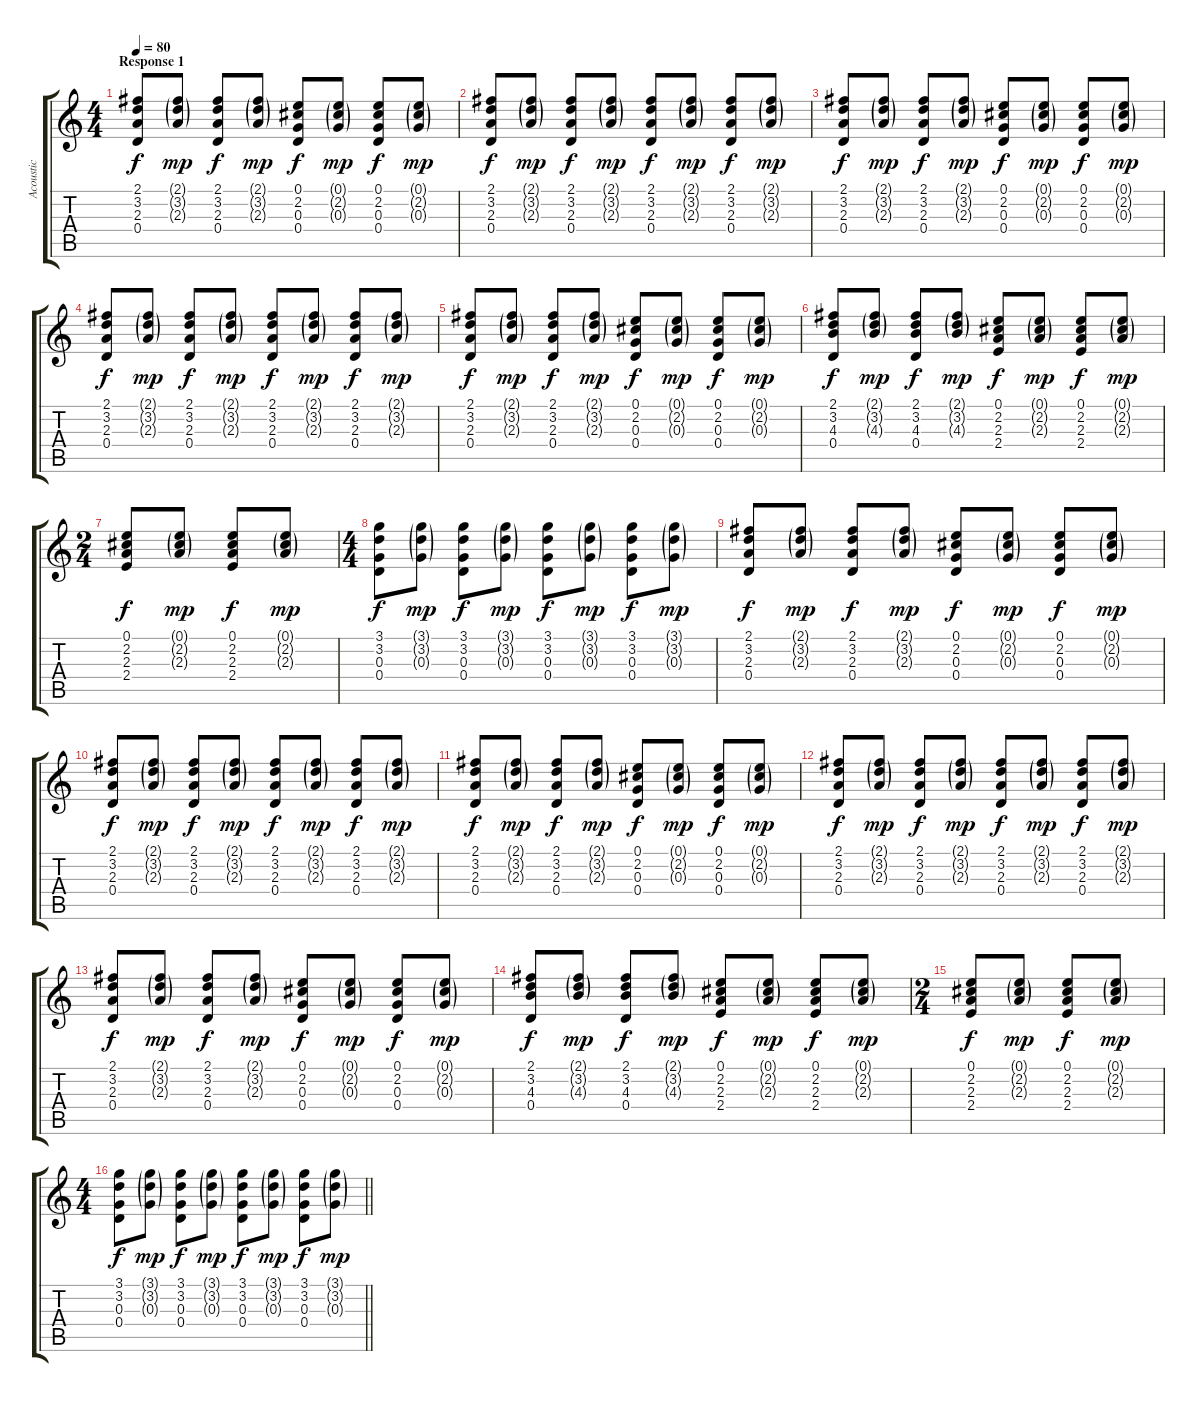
\track ("Acoustic" "Acoustic") {instrument acousticguitarsteel}
\staff {score tabs}
\tuning (E4 B3 G3 D3 A2 E2) {hide}
\ts (4 4)
\section ("" "Response 1")
\tempo 80
\clef g2
\ks c
(2.1 3.2 2.3 0.4).8{dy f} (2.1{g} 3.2{g} 2.3{g}).8{dy mp} (2.1 3.2 2.3 0.4).8{dy f} (2.1{g} 3.2{g} 2.3{g}).8{dy mp} (0.1 2.2 0.3 0.4).8{dy f} (0.1{g} 2.2{g} 0.3{g}).8{dy mp} (0.1 2.2 0.3 0.4).8{dy f} (0.1{g} 2.2{g} 0.3{g}).8{dy mp} |
(2.1 3.2 2.3 0.4).8{dy f} (2.1{g} 3.2{g} 2.3{g}).8{dy mp} (2.1 3.2 2.3 0.4).8{dy f} (2.1{g} 3.2{g} 2.3{g}).8{dy mp} (2.1 3.2 2.3 0.4).8{dy f} (2.1{g} 3.2{g} 2.3{g}).8{dy mp} (2.1 3.2 2.3 0.4).8{dy f} (2.1{g} 3.2{g} 2.3{g}).8{dy mp} |
(2.1 3.2 2.3 0.4).8{dy f} (2.1{g} 3.2{g} 2.3{g}).8{dy mp} (2.1 3.2 2.3 0.4).8{dy f} (2.1{g} 3.2{g} 2.3{g}).8{dy mp} (0.1 2.2 0.3 0.4).8{dy f} (0.1{g} 2.2{g} 0.3{g}).8{dy mp} (0.1 2.2 0.3 0.4).8{dy f} (0.1{g} 2.2{g} 0.3{g}).8{dy mp} |
(2.1 3.2 2.3 0.4).8{dy f} (2.1{g} 3.2{g} 2.3{g}).8{dy mp} (2.1 3.2 2.3 0.4).8{dy f} (2.1{g} 3.2{g} 2.3{g}).8{dy mp} (2.1 3.2 2.3 0.4).8{dy f} (2.1{g} 3.2{g} 2.3{g}).8{dy mp} (2.1 3.2 2.3 0.4).8{dy f} (2.1{g} 3.2{g} 2.3{g}).8{dy mp} |
(2.1 3.2 2.3 0.4).8{dy f} (2.1{g} 3.2{g} 2.3{g}).8{dy mp} (2.1 3.2 2.3 0.4).8{dy f} (2.1{g} 3.2{g} 2.3{g}).8{dy mp} (0.1 2.2 0.3 0.4).8{dy f} (0.1{g} 2.2{g} 0.3{g}).8{dy mp} (0.1 2.2 0.3 0.4).8{dy f} (0.1{g} 2.2{g} 0.3{g}).8{dy mp} |
(2.1 3.2 4.3 0.4).8{dy f} (2.1{g} 3.2{g} 4.3{g}).8{dy mp} (2.1 3.2 4.3 0.4).8{dy f} (2.1{g} 3.2{g} 4.3{g}).8{dy mp} (0.1 2.2 2.3 2.4).8{dy f} (0.1{g} 2.2{g} 2.3{g}).8{dy mp} (0.1 2.2 2.3 2.4).8{dy f} (0.1{g} 2.2{g} 2.3{g}).8{dy mp} |
\ts (2 4)
(0.1 2.2 2.3 2.4).8{dy f} (0.1{g} 2.2{g} 2.3{g}).8{dy mp} (0.1 2.2 2.3 2.4).8{dy f} (0.1{g} 2.2{g} 2.3{g}).8{dy mp} |
\ts (4 4)
(3.1 3.2 0.3 0.4).8{dy f} (3.1{g} 3.2{g} 0.3{g}).8{dy mp} (3.1 3.2 0.3 0.4).8{dy f} (3.1{g} 3.2{g} 0.3{g}).8{dy mp} (3.1 3.2 0.3 0.4).8{dy f} (3.1{g} 3.2{g} 0.3{g}).8{dy mp} (3.1 3.2 0.3 0.4).8{dy f} (3.1{g} 3.2{g} 0.3{g}).8{dy mp} |
(2.1 3.2 2.3 0.4).8{dy f} (2.1{g} 3.2{g} 2.3{g}).8{dy mp} (2.1 3.2 2.3 0.4).8{dy f} (2.1{g} 3.2{g} 2.3{g}).8{dy mp} (0.1 2.2 0.3 0.4).8{dy f} (0.1{g} 2.2{g} 0.3{g}).8{dy mp} (0.1 2.2 0.3 0.4).8{dy f} (0.1{g} 2.2{g} 0.3{g}).8{dy mp} |
(2.1 3.2 2.3 0.4).8{dy f} (2.1{g} 3.2{g} 2.3{g}).8{dy mp} (2.1 3.2 2.3 0.4).8{dy f} (2.1{g} 3.2{g} 2.3{g}).8{dy mp} (2.1 3.2 2.3 0.4).8{dy f} (2.1{g} 3.2{g} 2.3{g}).8{dy mp} (2.1 3.2 2.3 0.4).8{dy f} (2.1{g} 3.2{g} 2.3{g}).8{dy mp} |
(2.1 3.2 2.3 0.4).8{dy f} (2.1{g} 3.2{g} 2.3{g}).8{dy mp} (2.1 3.2 2.3 0.4).8{dy f} (2.1{g} 3.2{g} 2.3{g}).8{dy mp} (0.1 2.2 0.3 0.4).8{dy f} (0.1{g} 2.2{g} 0.3{g}).8{dy mp} (0.1 2.2 0.3 0.4).8{dy f} (0.1{g} 2.2{g} 0.3{g}).8{dy mp} |
(2.1 3.2 2.3 0.4).8{dy f} (2.1{g} 3.2{g} 2.3{g}).8{dy mp} (2.1 3.2 2.3 0.4).8{dy f} (2.1{g} 3.2{g} 2.3{g}).8{dy mp} (2.1 3.2 2.3 0.4).8{dy f} (2.1{g} 3.2{g} 2.3{g}).8{dy mp} (2.1 3.2 2.3 0.4).8{dy f} (2.1{g} 3.2{g} 2.3{g}).8{dy mp} |
(2.1 3.2 2.3 0.4).8{dy f} (2.1{g} 3.2{g} 2.3{g}).8{dy mp} (2.1 3.2 2.3 0.4).8{dy f} (2.1{g} 3.2{g} 2.3{g}).8{dy mp} (0.1 2.2 0.3 0.4).8{dy f} (0.1{g} 2.2{g} 0.3{g}).8{dy mp} (0.1 2.2 0.3 0.4).8{dy f} (0.1{g} 2.2{g} 0.3{g}).8{dy mp} |
(2.1 3.2 4.3 0.4).8{dy f} (2.1{g} 3.2{g} 4.3{g}).8{dy mp} (2.1 3.2 4.3 0.4).8{dy f} (2.1{g} 3.2{g} 4.3{g}).8{dy mp} (0.1 2.2 2.3 2.4).8{dy f} (0.1{g} 2.2{g} 2.3{g}).8{dy mp} (0.1 2.2 2.3 2.4).8{dy f} (0.1{g} 2.2{g} 2.3{g}).8{dy mp} |
\ts (2 4)
(0.1 2.2 2.3 2.4).8{dy f} (0.1{g} 2.2{g} 2.3{g}).8{dy mp} (0.1 2.2 2.3 2.4).8{dy f} (0.1{g} 2.2{g} 2.3{g}).8{dy mp} |
\ts (4 4)
\barLineRight lightlight
(3.1 3.2 0.3 0.4).8{dy f} (3.1{g} 3.2{g} 0.3{g}).8{dy mp} (3.1 3.2 0.3 0.4).8{dy f} (3.1{g} 3.2{g} 0.3{g}).8{dy mp} (3.1 3.2 0.3 0.4).8{dy f} (3.1{g} 3.2{g} 0.3{g}).8{dy mp} (3.1 3.2 0.3 0.4).8{dy f} (3.1{g} 3.2{g} 0.3{g}).8{dy mp}
